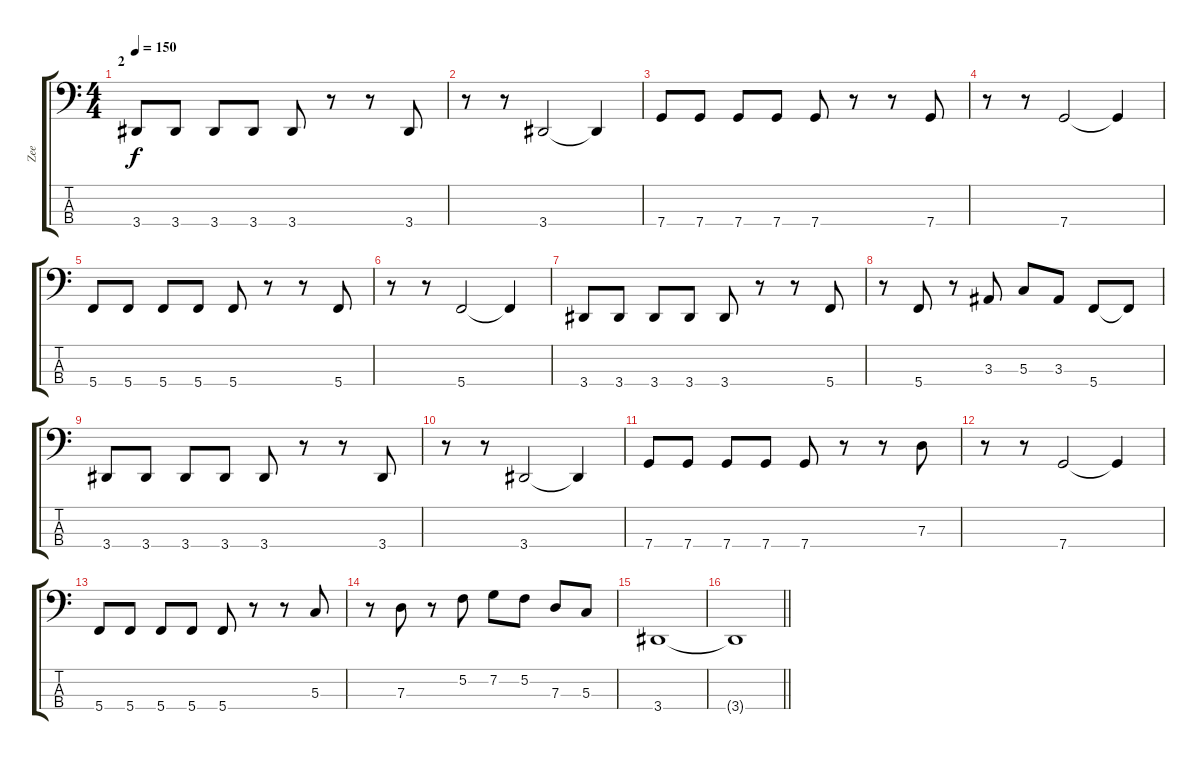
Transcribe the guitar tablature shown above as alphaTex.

\track ("Zee" "Zee") {instrument electricbassfinger}
\staff {score tabs}
\tuning (F2 C2 G1 C1) {hide}
\ts (4 4)
\section ("" "2")
\tempo 150
\clef f4
\ks c
3.4.8{dy f} 3.4.8 3.4.8 3.4.8 3.4.8 r.8 r.8 3.4.8 |
r.8 r.8 3.4.2 3.4{t}.4 |
7.4.8 7.4.8 7.4.8 7.4.8 7.4.8 r.8 r.8 7.4.8 |
r.8 r.8 7.4.2 7.4{t}.4 |
5.4.8 5.4.8 5.4.8 5.4.8 5.4.8 r.8 r.8 5.4.8 |
r.8 r.8 5.4.2 5.4{t}.4 |
3.4.8 3.4.8 3.4.8 3.4.8 3.4.8 r.8 r.8 5.4.8 |
r.8 5.4.8 r.8 3.3.8 5.3.8 3.3.8 5.4.8 5.4{t}.8 |
3.4.8 3.4.8 3.4.8 3.4.8 3.4.8 r.8 r.8 3.4.8 |
r.8 r.8 3.4.2 3.4{t}.4 |
7.4.8 7.4.8 7.4.8 7.4.8 7.4.8 r.8 r.8 7.3.8 |
r.8 r.8 7.4.2 7.4{t}.4 |
5.4.8 5.4.8 5.4.8 5.4.8 5.4.8 r.8 r.8 5.3.8 |
r.8 7.3.8 r.8 5.2.8 7.2.8 5.2.8 7.3.8 5.3.8 |
3.4.1 |
\barLineRight lightlight
3.4{t}.1
